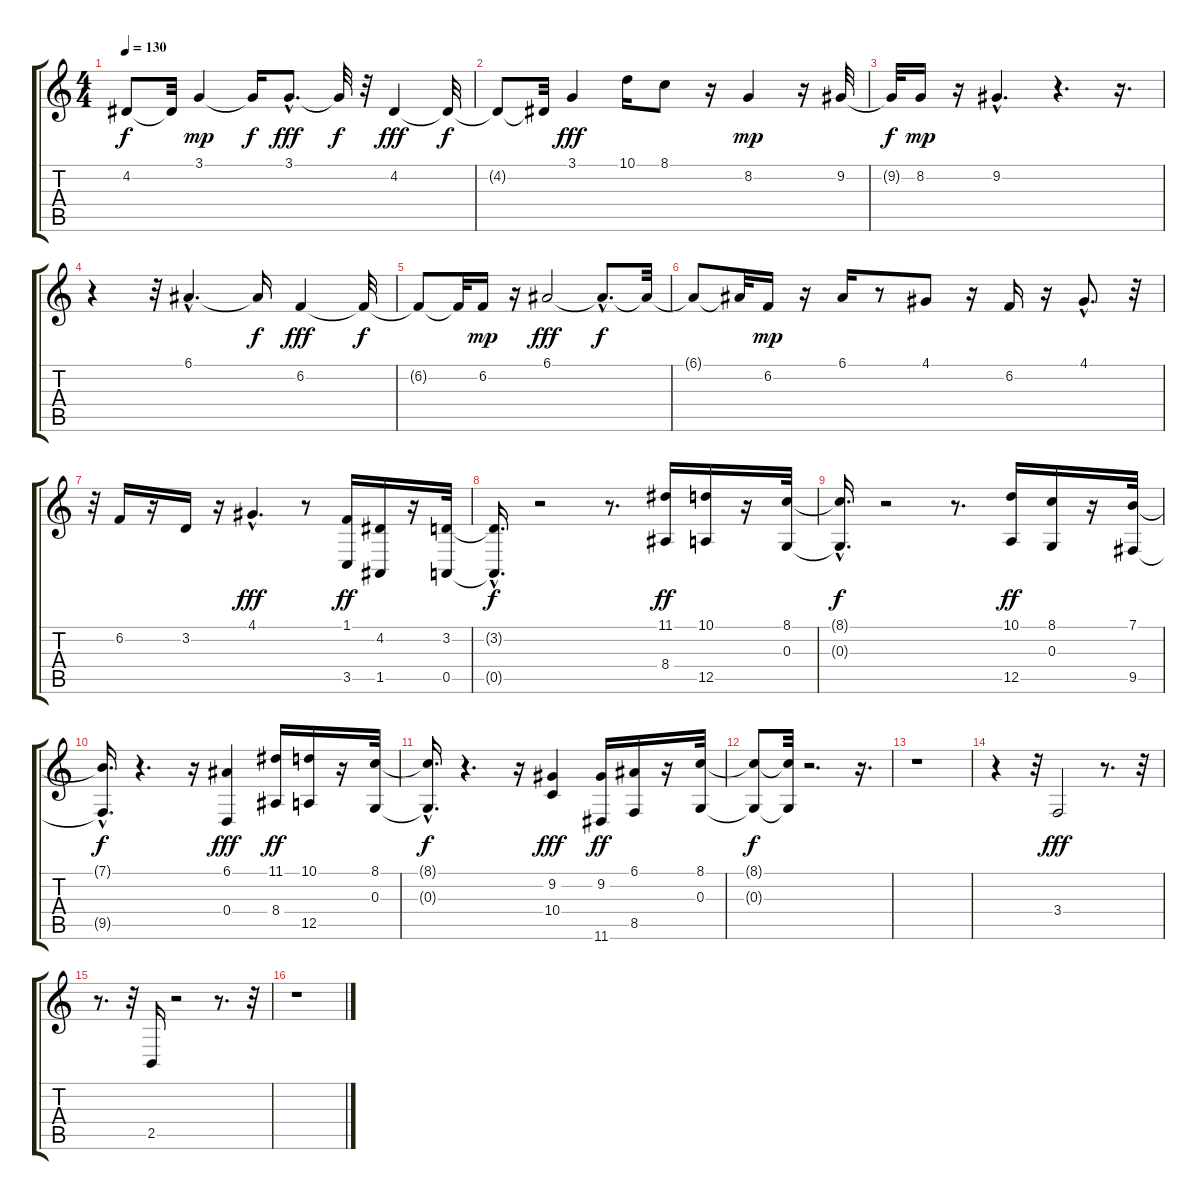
\track "" {instrument acousticgrandpiano}
\staff {score tabs}
\tuning (E4 B3 G3 D3 A2 E2) {hide}
\ts (4 4)
\tempo 130
\clef g2
\ks c
4.2{t}.8{dy f} 4.2{t}.32 3.1.4{dy mp volume 16} 3.1{t}.16{dy f} 3.1{hac}.8{d dy fff volume 8} 3.1{t}.32{dy f} r.32 4.2.4{dy fff volume 8} 4.2{t}.32{dy f} |
4.2{t}.8 4.2{t}.32 3.1.4{dy fff volume 8} 10.1.16{volume 8} 8.1.8{volume 8} r.16 8.2.4{dy mp volume 16} r.16 9.2.32 |
9.2{t}.32{dy f} 8.2.16{dy mp} r.16 9.2{hac}.4{d} r.4{d} r.16{d} |
r.4 r.32 6.1{hac}.4{d} 6.1{t}.16{dy f} 6.2.4{dy fff volume 8} 6.2{t}.32{dy f} |
6.2{t}.8 6.2{t}.32 6.2.16{dy mp volume 16} r.16 6.1.2{dy fff volume 8} 6.1{hac t}.8{d dy f} 6.1{t}.32 |
6.1{t}.8 6.1{t}.32 6.2.16{dy mp volume 16} r.16 6.1.16 r.8 4.1.8 r.16 6.2.16 r.16 4.1{hac}.8{d} r.32 |
r.32 6.2.16 r.16 3.2.16 r.16 4.1{hac}.4{d dy fff volume 8} r.8 (1.1 3.5).16{dy ff volume 16 balance 3 instrument trumpet} (4.2 1.5).16 r.16 (3.2 0.5).32 |
(3.2{hac t} 0.5{hac t}).16{d dy f} r.2 r.8{d} (11.1 8.4).16{dy ff} (10.1 12.5).16 r.16 (8.1 0.3).32 |
(8.1{hac t} 0.3{hac t}).16{d dy f} r.2 r.8{d} (10.1 12.5).16{dy ff} (8.1 0.3).16 r.16 (7.1 9.5).32 |
(7.1{hac t} 9.5{hac t}).16{d dy f} r.4{d} r.16 (6.1 0.4).4{dy fff volume 14} (11.1 8.4).16{dy ff volume 16} (10.1 12.5).16 r.16 (8.1 0.3).32 |
(8.1{hac t} 0.3{hac t}).16{d dy f} r.4{d} r.16 (9.2 10.4).4{dy fff volume 14} (9.2 11.6).16{dy ff volume 16} (6.1 8.5).16 r.16 (8.1 0.3).32 |
(8.1{t} 0.3{t}).8{dy f} (8.1{t} 0.3{t}).32 r.2{d} r.16{d} |
r.1 |
r.4 r.32 3.4.2{dy fff balance 10 instrument brasssection} r.8{d} r.32 |
r.8{d} r.32 2.5.16{volume 0 balance 3 instrument trumpet} r.2 r.8{d} r.32 |
r.1
